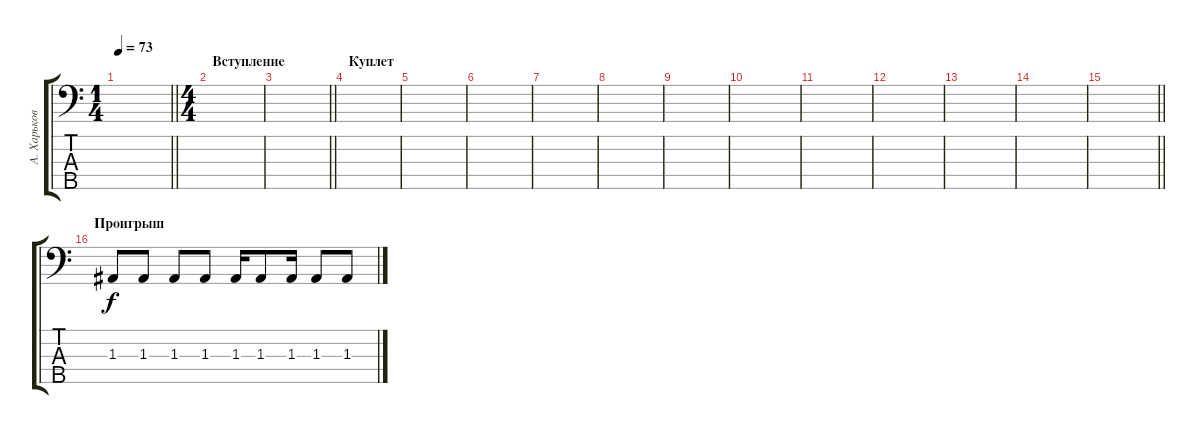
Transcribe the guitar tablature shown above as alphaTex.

\track ("А. Харьков" "А. Харьков") {instrument fretlessbass}
\staff {score tabs}
\tuning (G2 D2 A1 E1 B0) {hide}
\ts (1 4)
\tempo 73
\clef f4
\barLineRight lightlight
\ks c
|
\ts (4 4)
\section ("" "Вступление")
|
\barLineRight lightlight
|
\section ("" "Куплет")
|
|
|
|
|
|
|
|
|
|
|
\barLineRight lightlight
|
\section ("" "Проигрыш")
1.3.8 1.3.8 1.3.8 1.3.8 1.3.16 1.3.8 1.3.16 1.3.8 1.3.8
